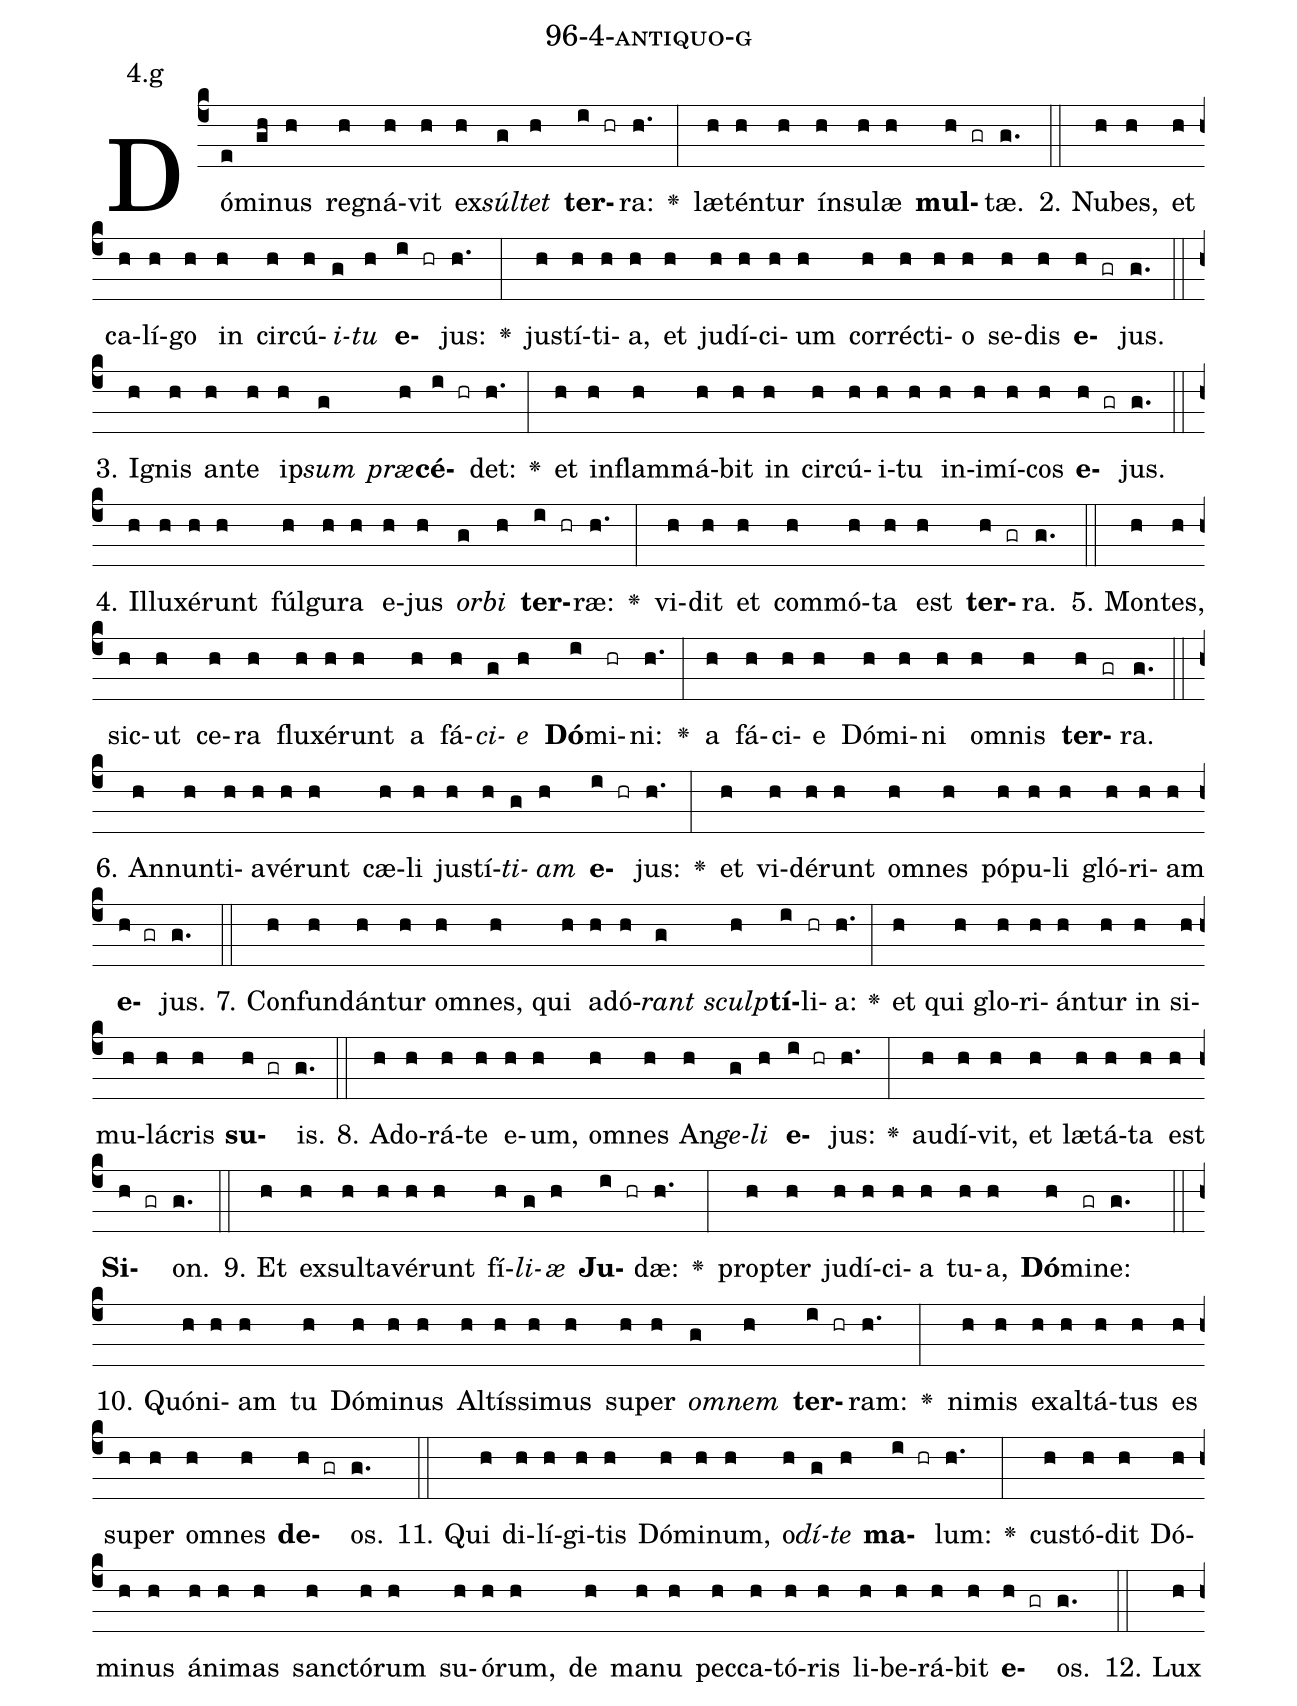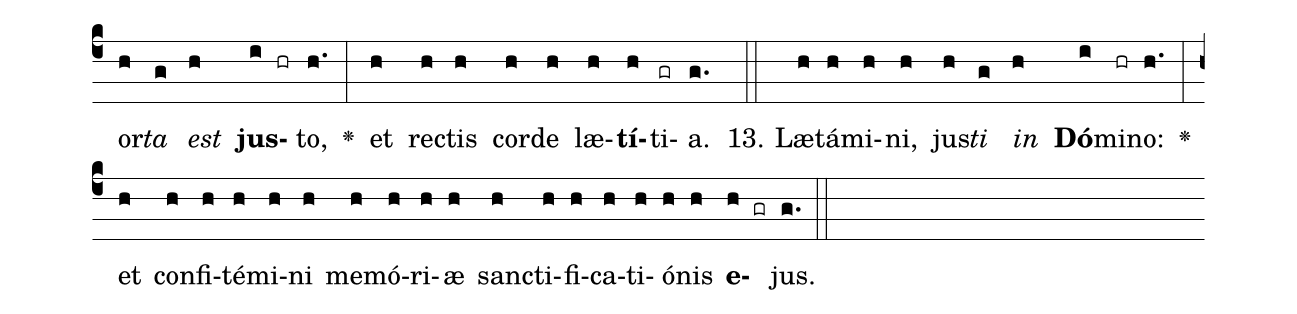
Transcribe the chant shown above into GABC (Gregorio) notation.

name: 96-4-antiquo-g;
annotation: 4.g;
%%
(c4)Dó(e)mi(gh)nus(h) re(h)gná(h)vit(h) ex(h)<i>súl</i>(g)<i>tet</i>(h) <b>ter</b>(i hr)ra:(h.) <v>\greheightstar</v>(:) læ(h)tén(h)tur(h) ín(h)su(h)læ(h) <b>mul</b>(h gr)tæ.(g.) (::)
2. Nu(h)bes,(h) et(h) ca(h)lí(h)go(h) in(h) cir(h)cú(h)<i>i</i>(g)<i>tu</i>(h) <b>e</b>(i hr)jus:(h.) <v>\greheightstar</v>(:) jus(h)tí(h)ti(h)a,(h) et(h) ju(h)dí(h)ci(h)um(h) cor(h)réc(h)ti(h)o(h) se(h)dis(h) <b>e</b>(h gr)jus.(g.) (::)
3. I(h)gnis(h) an(h)te(h) ip(h)<i>sum</i>(g) <i>præ</i>(h)<b>cé</b>(i hr)det:(h.) <v>\greheightstar</v>(:) et(h) in(h)flam(h)má(h)bit(h) in(h) cir(h)cú(h)i(h)tu(h) in(h)i(h)mí(h)cos(h) <b>e</b>(h gr)jus.(g.) (::)
4. Il(h)lu(h)xé(h)runt(h) fúl(h)gu(h)ra(h) e(h)jus(h) <i>or</i>(g)<i>bi</i>(h) <b>ter</b>(i hr)ræ:(h.) <v>\greheightstar</v>(:) vi(h)dit(h) et(h) com(h)mó(h)ta(h) est(h) <b>ter</b>(h gr)ra.(g.) (::)
5. Mon(h)tes,(h) sic(h)ut(h) ce(h)ra(h) flu(h)xé(h)runt(h) a(h) fá(h)<i>ci</i>(g)<i>e</i>(h) <b>Dó</b>(i)mi(hr)ni:(h.) <v>\greheightstar</v>(:) a(h) fá(h)ci(h)e(h) Dó(h)mi(h)ni(h) om(h)nis(h) <b>ter</b>(h gr)ra.(g.) (::)
6. An(h)nun(h)ti(h)a(h)vé(h)runt(h) cæ(h)li(h) jus(h)tí(h)<i>ti</i>(g)<i>am</i>(h) <b>e</b>(i hr)jus:(h.) <v>\greheightstar</v>(:) et(h) vi(h)dé(h)runt(h) om(h)nes(h) pó(h)pu(h)li(h) gló(h)ri(h)am(h) <b>e</b>(h gr)jus.(g.) (::)
7. Con(h)fun(h)dán(h)tur(h) om(h)nes,(h) qui(h) ad(h)ó(h)<i>rant</i>(g) <i>sculp</i>(h)<b>tí</b>(i)li(hr)a:(h.) <v>\greheightstar</v>(:) et(h) qui(h) glo(h)ri(h)án(h)tur(h) in(h) si(h)mu(h)lá(h)cris(h) <b>su</b>(h gr)is.(g.) (::)
8. Ad(h)o(h)rá(h)te(h) e(h)um,(h) om(h)nes(h) An(h)<i>ge</i>(g)<i>li</i>(h) <b>e</b>(i hr)jus:(h.) <v>\greheightstar</v>(:) au(h)dí(h)vit,(h) et(h) læ(h)tá(h)ta(h) est(h) <b>Si</b>(h gr)on.(g.) (::)
9. Et(h) ex(h)sul(h)ta(h)vé(h)runt(h) fí(h)<i>li</i>(g)<i>æ</i>(h) <b>Ju</b>(i hr)dæ:(h.) <v>\greheightstar</v>(:) prop(h)ter(h) ju(h)dí(h)ci(h)a(h) tu(h)a,(h) <b>Dó</b>(h)mi(gr)ne:(g.) (::)
10. Quón(h)i(h)am(h) tu(h) Dó(h)mi(h)nus(h) Al(h)tís(h)si(h)mus(h) su(h)per(h) <i>om</i>(g)<i>nem</i>(h) <b>ter</b>(i hr)ram:(h.) <v>\greheightstar</v>(:) ni(h)mis(h) ex(h)al(h)tá(h)tus(h) es(h) su(h)per(h) om(h)nes(h) <b>de</b>(h gr)os.(g.) (::)
11. Qui(h) di(h)lí(h)gi(h)tis(h) Dó(h)mi(h)num,(h) o(h)<i>dí</i>(g)<i>te</i>(h) <b>ma</b>(i hr)lum:(h.) <v>\greheightstar</v>(:) cus(h)tó(h)dit(h) Dó(h)mi(h)nus(h) á(h)ni(h)mas(h) sanc(h)tó(h)rum(h) su(h)ó(h)rum,(h) de(h) ma(h)nu(h) pec(h)ca(h)tó(h)ris(h) li(h)be(h)rá(h)bit(h) <b>e</b>(h gr)os.(g.) (::)
12. Lux(h) or(h)<i>ta</i>(g) <i>est</i>(h) <b>jus</b>(i hr)to,(h.) <v>\greheightstar</v>(:) et(h) rec(h)tis(h) cor(h)de(h) læ(h)<b>tí</b>(h)ti(gr)a.(g.) (::)
13. Læ(h)tá(h)mi(h)ni,(h) jus(h)<i>ti</i>(g) <i>in</i>(h) <b>Dó</b>(i)mi(hr)no:(h.) <v>\greheightstar</v>(:) et(h) con(h)fi(h)té(h)mi(h)ni(h) me(h)mó(h)ri(h)æ(h) sanc(h)ti(h)fi(h)ca(h)ti(h)ó(h)nis(h) <b>e</b>(h gr)jus.(g.) (::)
